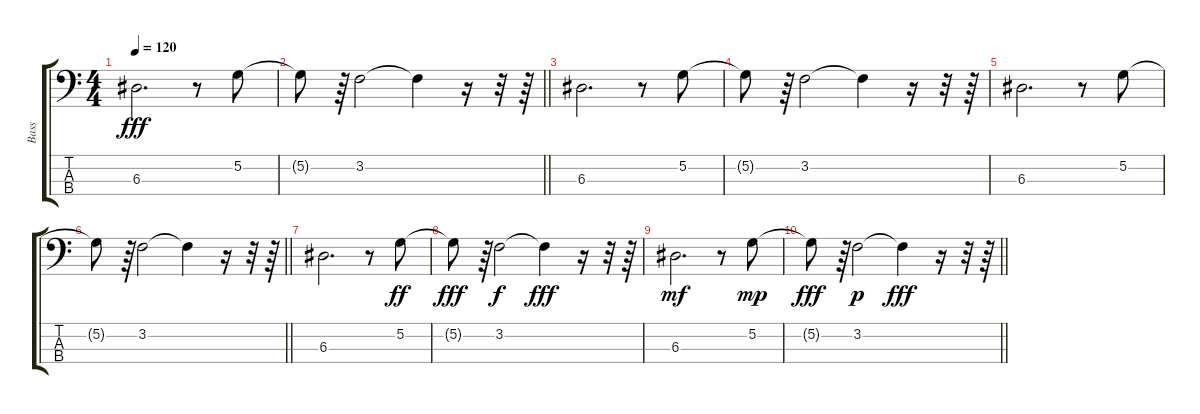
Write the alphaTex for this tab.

\track ("Bass" "Bass") {instrument electricbassfinger}
\staff {score tabs}
\tuning (G2 D2 A1 D1) {hide}
\ts (4 4)
\tempo 120
\clef f4
\ks c
6.3.2{d dy fff} r.8 5.2.8 |
\barLineRight lightlight
5.2{t}.8 r.64 3.2.2 3.2{t}.4 r.16 r.32 r.64 |
6.3.2{d} r.8 5.2.8 |
5.2{t}.8 r.64 3.2.2 3.2{t}.4 r.16 r.32 r.64 |
6.3.2{d} r.8 5.2.8 |
\barLineRight lightlight
5.2{t}.8 r.64 3.2.2 3.2{t}.4 r.16 r.32 r.64 |
6.3.2{d} r.8 5.2.8{dy ff} |
5.2{t}.8{dy fff} r.64 3.2.2{dy f} 3.2{t}.4{dy fff} r.16 r.32 r.64 |
6.3.2{d dy mf} r.8 5.2.8{dy mp} |
\barLineRight lightlight
5.2{t}.8{dy fff} r.64 3.2.2{dy p} 3.2{t}.4{dy fff} r.16 r.32 r.64
